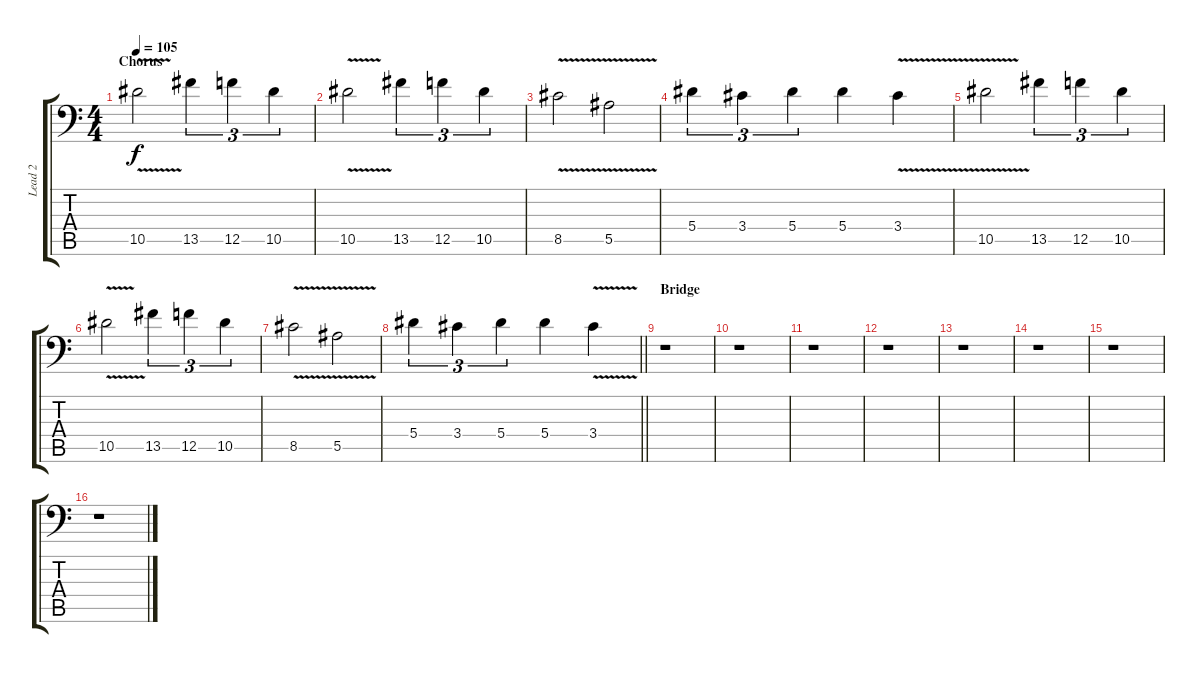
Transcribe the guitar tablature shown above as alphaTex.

\track ("Lead 2" "Lead 2") {instrument distortionguitar}
\staff {score tabs}
\tuning (C4 G3 Eb3 Bb2 F2 Bb1) {hide}
\ts (4 4)
\section ("" "Chorus")
\tempo 105
\clef f4
\ks c
10.5{v}.2{dy f} 13.5.4{tu (3 2)} 12.5.4{tu (3 2)} 10.5.4{tu (3 2)} |
10.5{v}.2 13.5.4{tu (3 2)} 12.5.4{tu (3 2)} 10.5.4{tu (3 2)} |
8.5{v}.2 5.5{v}.2 |
5.4.4{tu (3 2)} 3.4.4{tu (3 2)} 5.4.4{tu (3 2)} 5.4.4 3.4{v}.4 |
10.5{v}.2 13.5.4{tu (3 2)} 12.5.4{tu (3 2)} 10.5.4{tu (3 2)} |
10.5{v}.2 13.5.4{tu (3 2)} 12.5.4{tu (3 2)} 10.5.4{tu (3 2)} |
8.5{v}.2 5.5{v}.2 |
\barLineRight lightlight
5.4.4{tu (3 2)} 3.4.4{tu (3 2)} 5.4.4{tu (3 2)} 5.4.4 3.4{v}.4 |
\section ("" "Bridge")
r.1 |
r.1 |
r.1 |
r.1 |
r.1 |
r.1 |
r.1 |
r.1
